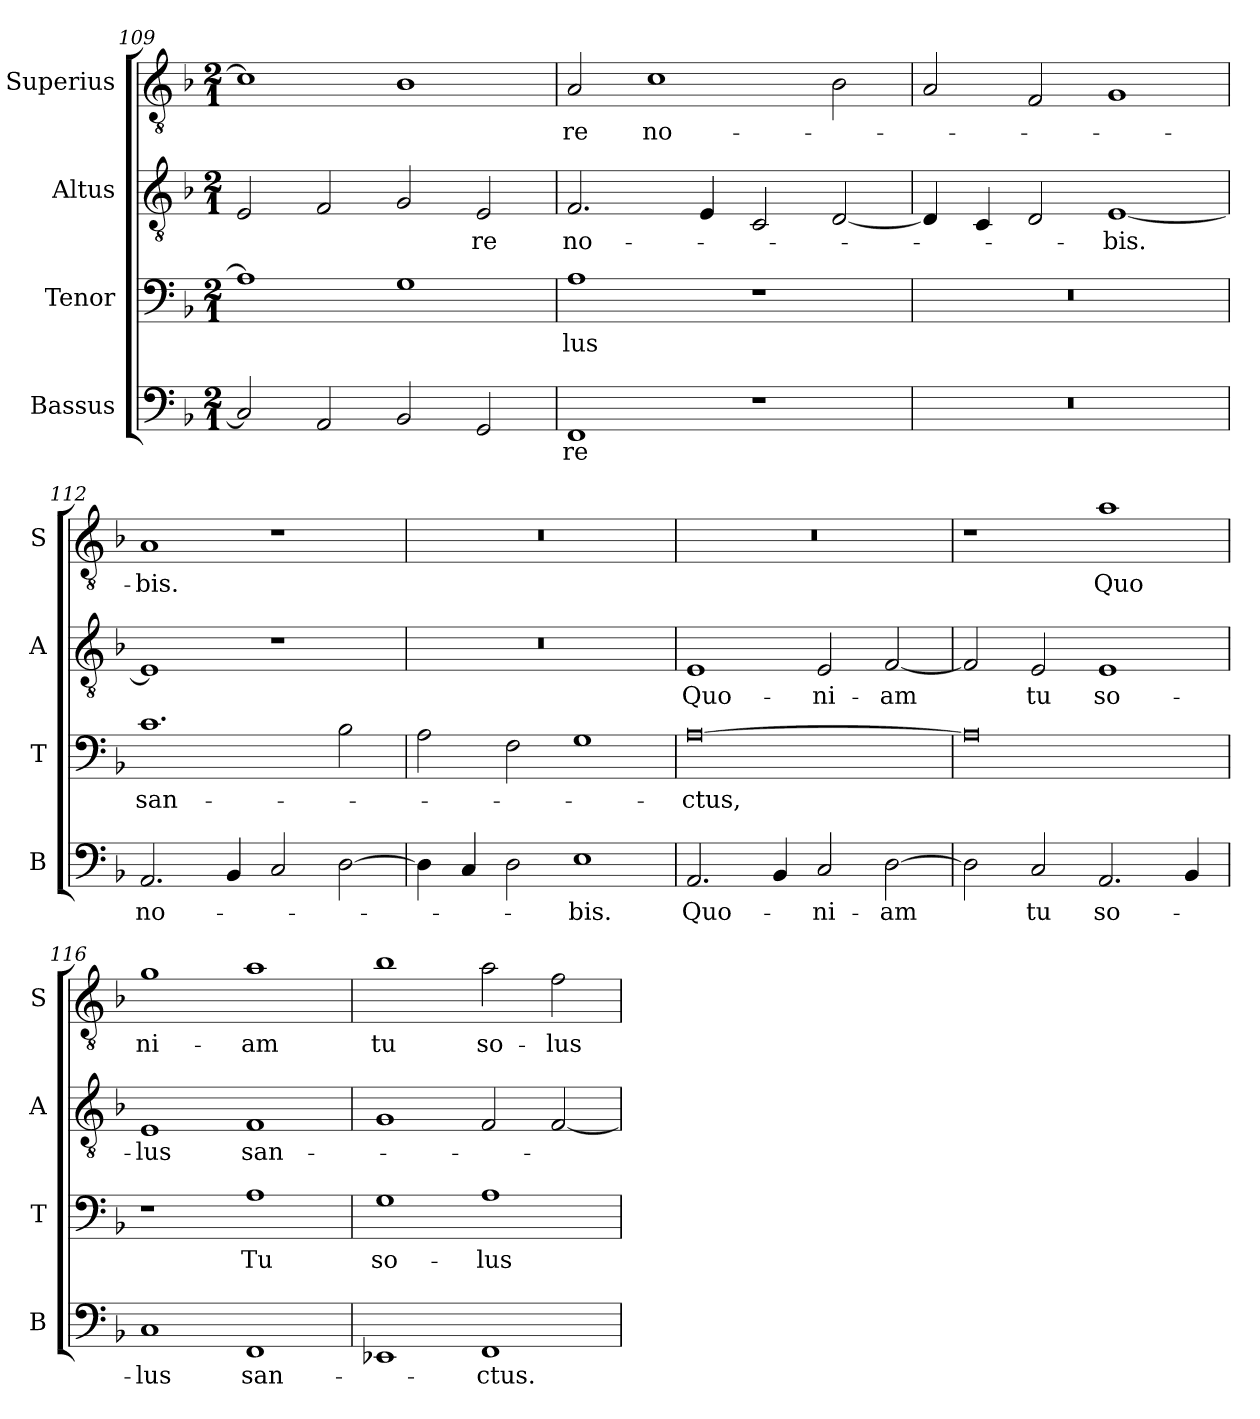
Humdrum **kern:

**kern	**text	**kern	**text	**kern	**text	**kern	**text
*part4	*part4	*part3	*part3	*part2	*part2	*part1	*part1
*staff4	*staff4	*staff3	*staff3	*staff2	*staff2	*staff1	*staff1
*I"Bassus	*	*I"Tenor	*	*I"Altus	*	*I"Superius	*
*I'B	*	*I'T	*	*I'A	*	*I'S	*
*clefF4	*	*clefF4	*	*clefGv2	*	*clefGv2	*
*k[b-]	*	*k[b-]	*	*k[b-]	*	*k[b-]	*
*d:	*	*d:	*	*d:	*	*d:	*
*M2/1	*	*M2/1	*	*M2/1	*	*M2/1	*
=109	=109	=109	=109	=109	=109	=109	=109
2C]	.	1A]	.	2E	.	1c]	.
2AA	.	.	.	2F	.	.	.
2BB-	.	1G	.	2G	.	1B-	.
2GG	.	.	.	2E	-re	.	.
=110	=110	=110	=110	=110	=110	=110	=110
1FF	-re	1A	-lus	2.F	no-	2A	-re
.	.	.	.	.	.	1c	no-
.	.	.	.	4E	.	.	.
1r	.	1r	.	2C	.	.	.
.	.	.	.	[2D	.	2B-	.
=111	=111	=111	=111	=111	=111	=111	=111
0r	.	0r	.	4D]	.	2A	.
.	.	.	.	4C	.	.	.
.	.	.	.	2D	.	2F	.
.	.	.	.	[1E	-bis.	1G	.
=112	=112	=112	=112	=112	=112	=112	=112
2.AA	no-	1.c	san-	1E]	.	1A	-bis.
4BB-	.	.	.	.	.	.	.
2C	.	.	.	1r	.	1r	.
[2D	.	2B-	.	.	.	.	.
=113	=113	=113	=113	=113	=113	=113	=113
4D]	.	2A	.	0r	.	0r	.
4C	.	.	.	.	.	.	.
2D	.	2F	.	.	.	.	.
1E	-bis.	1G	.	.	.	.	.
=114	=114	=114	=114	=114	=114	=114	=114
2.AA	Quo-	[0A	-ctus,	1E	Quo-	0r	.
4BB-	.	.	.	.	.	.	.
2C	-ni-	.	.	2E	-ni-	.	.
[2D	-am	.	.	[2F	-am	.	.
=115	=115	=115	=115	=115	=115	=115	=115
2D]	.	0A]	.	2F]	.	1r	.
2C	tu	.	.	2E	tu	.	.
2.AA	so-	.	.	1E	so-	1a	Quo
4BB-	.	.	.	.	.	.	.
=116	=116	=116	=116	=116	=116	=116	=116
1C	-lus	1r	.	1E	-lus	1g	ni-
1FF	san-	1A	Tu	1F	san-	1a	-am
=117	=117	=117	=117	=117	=117	=117	=117
1EE-X	.	1G	so-	1G	.	1b-	tu
1FF	-ctus.	1A	-lus	2F	.	2a	so-
.	.	.	.	[2F	.	2f	-lus
=	=	=	=	=	=	=	=
*-	*-	*-	*-	*-	*-	*-	*-
